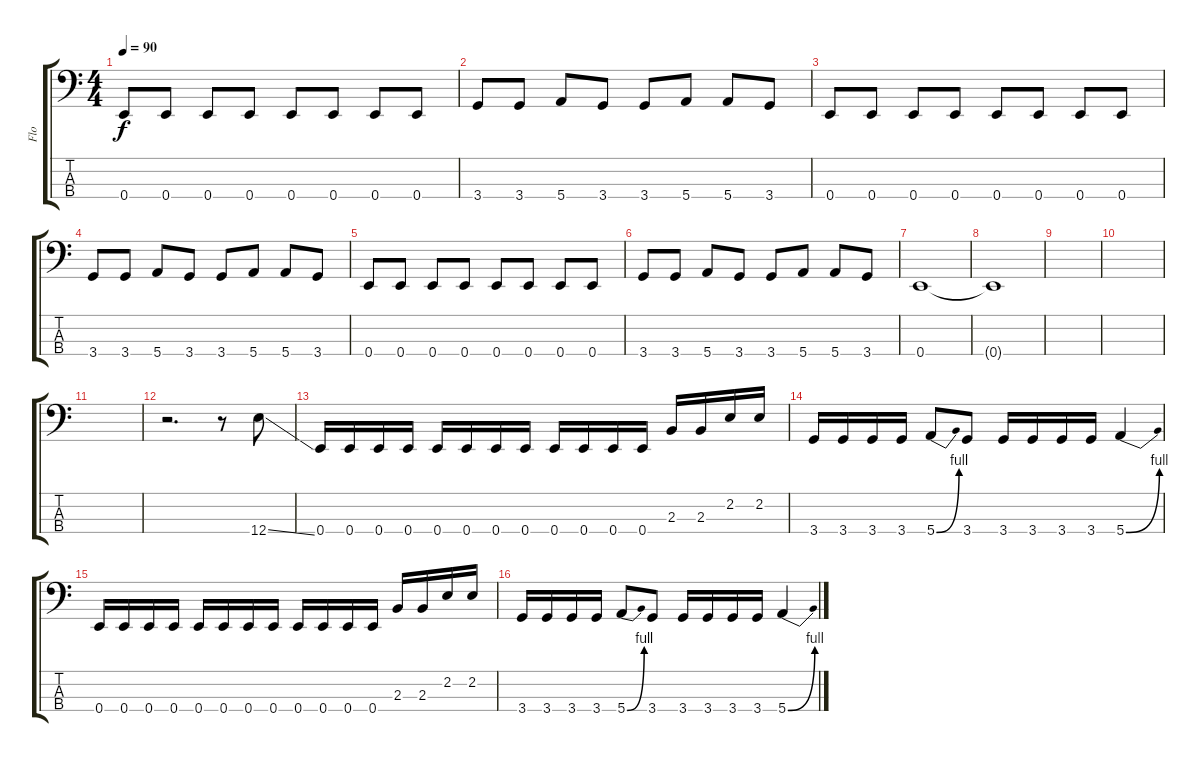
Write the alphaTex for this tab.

\track ("Flo" "Flo") {instrument slapbass2}
\staff {score tabs}
\tuning (G2 D2 A1 E1) {hide}
\ts (4 4)
\tempo 90
\clef f4
\ks c
0.4.8{dy f} 0.4.8 0.4.8 0.4.8 0.4.8 0.4.8 0.4.8 0.4.8 |
3.4.8 3.4.8 5.4.8 3.4.8 3.4.8 5.4.8 5.4.8 3.4.8 |
0.4.8 0.4.8 0.4.8 0.4.8 0.4.8 0.4.8 0.4.8 0.4.8 |
3.4.8 3.4.8 5.4.8 3.4.8 3.4.8 5.4.8 5.4.8 3.4.8 |
0.4.8 0.4.8 0.4.8 0.4.8 0.4.8 0.4.8 0.4.8 0.4.8 |
3.4.8 3.4.8 5.4.8 3.4.8 3.4.8 5.4.8 5.4.8 3.4.8 |
0.4.1 |
0.4{t}.1 |
|
|
|
r.2{d} r.8 12.4{ss}.8 |
0.4.16 0.4.16 0.4.16 0.4.16 0.4.16 0.4.16 0.4.16 0.4.16 0.4.16 0.4.16 0.4.16 0.4.16 2.3.16 2.3.16 2.2.16 2.2.16 |
3.4.16 3.4.16 3.4.16 3.4.16 5.4{be (bend 0 0 60 4)}.8 3.4.8 3.4.16 3.4.16 3.4.16 3.4.16 5.4{be (bend 0 0 60 4)}.4 |
0.4.16 0.4.16 0.4.16 0.4.16 0.4.16 0.4.16 0.4.16 0.4.16 0.4.16 0.4.16 0.4.16 0.4.16 2.3.16 2.3.16 2.2.16 2.2.16 |
3.4.16 3.4.16 3.4.16 3.4.16 5.4{be (bend 0 0 60 4)}.8 3.4.8 3.4.16 3.4.16 3.4.16 3.4.16 5.4{be (bend 0 0 60 4)}.4
